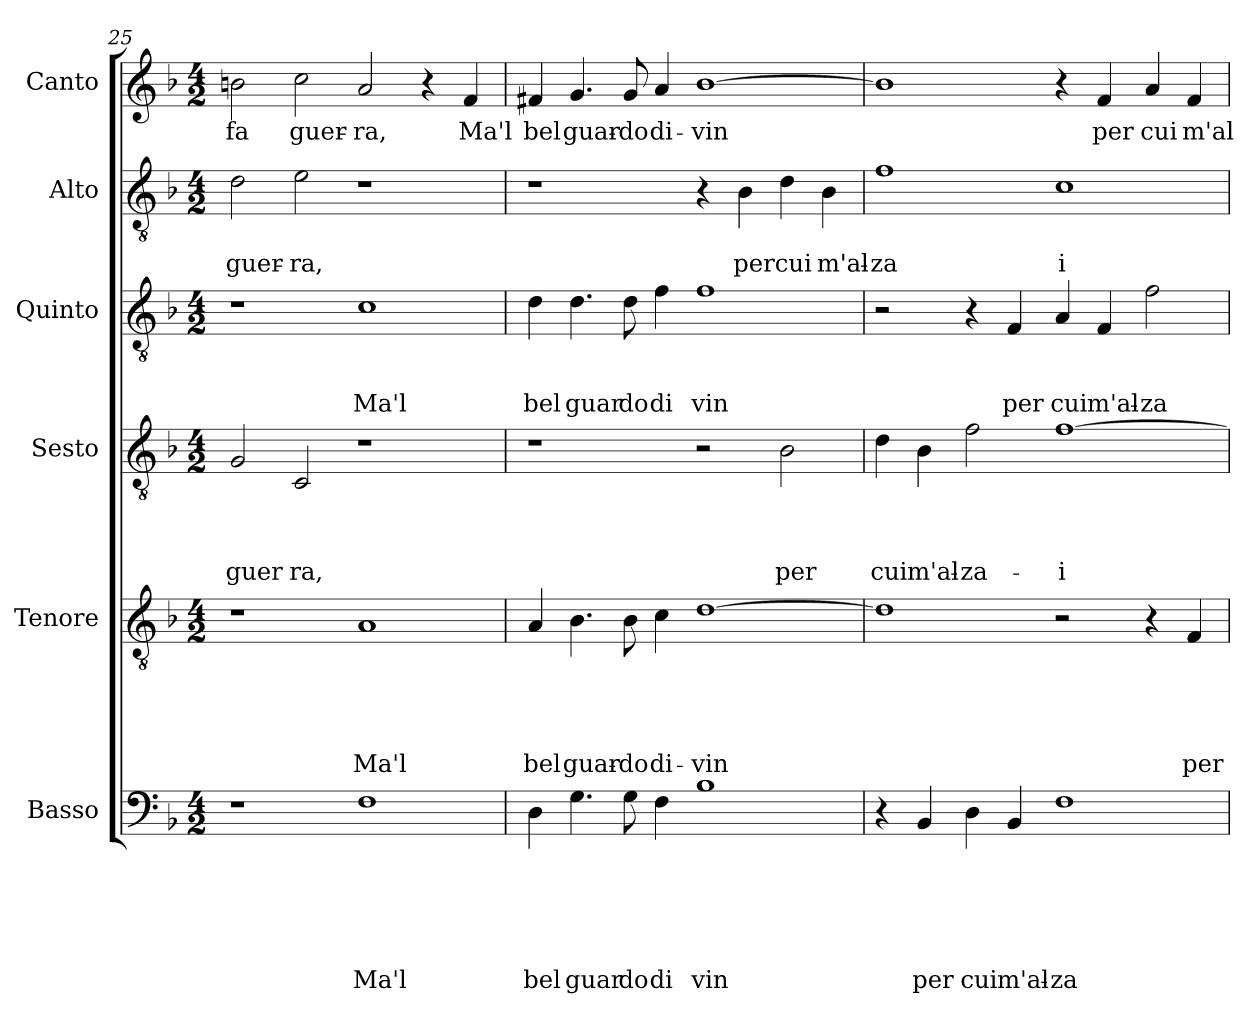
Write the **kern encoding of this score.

**kern	**text	**text	**text	**text	**text	**text	**kern	**text	**text	**text	**text	**text	**kern	**text	**text	**text	**text	**kern	**text	**text	**text	**kern	**text	**text	**kern	**text
*part6	*part6	*part6	*part6	*part6	*part6	*part6	*part5	*part5	*part5	*part5	*part5	*part5	*part4	*part4	*part4	*part4	*part4	*part3	*part3	*part3	*part3	*part2	*part2	*part2	*part1	*part1
*staff6	*staff6	*staff6	*staff6	*staff6	*staff6	*staff6	*staff5	*staff5	*staff5	*staff5	*staff5	*staff5	*staff4	*staff4	*staff4	*staff4	*staff4	*staff3	*staff3	*staff3	*staff3	*staff2	*staff2	*staff2	*staff1	*staff1
*I"Basso	*	*	*	*	*	*	*I"Tenore	*	*	*	*	*	*I"Sesto	*	*	*	*	*I"Quinto	*	*	*	*I"Alto	*	*	*I"Canto	*
*clefF4	*	*	*	*	*	*	*clefGv2	*	*	*	*	*	*clefGv2	*	*	*	*	*clefGv2	*	*	*	*clefGv2	*	*	*clefG2	*
*k[b-]	*	*	*	*	*	*	*k[b-]	*	*	*	*	*	*k[b-]	*	*	*	*	*k[b-]	*	*	*	*k[b-]	*	*	*k[b-]	*
*F:	*	*	*	*	*	*	*F:	*	*	*	*	*	*F:	*	*	*	*	*F:	*	*	*	*F:	*	*	*F:	*
*M4/2	*	*	*	*	*	*	*M4/2	*	*	*	*	*	*M4/2	*	*	*	*	*M4/2	*	*	*	*M4/2	*	*	*M4/2	*
=25	=25	=25	=25	=25	=25	=25	=25	=25	=25	=25	=25	=25	=25	=25	=25	=25	=25	=25	=25	=25	=25	=25	=25	=25	=25	=25
!	!	!	!	!	!	!	!	!	!	!	!	!	!	!	!	!	!LO:LY:b	!	!	!	!	!	!	!LO:LY:b	!	!LO:LY:b
1r	.	.	.	.	.	.	1r	.	.	.	.	.	2G/	.	.	.	guer	1r	.	.	.	2d\	.	guer-	2bn\	fa
!	!	!	!	!	!	!	!	!	!	!	!	!	!	!	!	!	!LO:LY:b	!	!	!	!	!	!	!LO:LY:b	!	!LO:LY:b
.	.	.	.	.	.	.	.	.	.	.	.	.	2C/	.	.	.	ra,	.	.	.	.	2e\	.	-ra,	2cc\	guer-
!	!	!	!	!	!	!LO:LY:b	!	!	!	!	!	!LO:LY:b	!	!	!	!	!	!	!	!	!LO:LY:b	!	!	!	!	!LO:LY:b
1F	.	.	.	.	.	Ma'l	1A	.	.	.	.	Ma'l	1r	.	.	.	.	1c	.	.	Ma'l	1r	.	.	2a/	-ra,
.	.	.	.	.	.	.	.	.	.	.	.	.	.	.	.	.	.	.	.	.	.	.	.	.	4r	.
!	!	!	!	!	!	!	!	!	!	!	!	!	!	!	!	!	!	!	!	!	!	!	!	!	!	!LO:LY:b
.	.	.	.	.	.	.	.	.	.	.	.	.	.	.	.	.	.	.	.	.	.	.	.	.	4f/	Ma'l
=26	=26	=26	=26	=26	=26	=26	=26	=26	=26	=26	=26	=26	=26	=26	=26	=26	=26	=26	=26	=26	=26	=26	=26	=26	=26	=26
!	!	!	!	!	!	!LO:LY:b	!	!	!	!	!	!LO:LY:b	!	!	!	!	!	!	!	!	!LO:LY:b	!	!	!	!	!LO:LY:b
4D\	.	.	.	.	.	bel	4A/	.	.	.	.	bel	1r	.	.	.	.	4d\	.	.	bel	1r	.	.	4f#X/	bel
!	!	!	!	!	!	!LO:LY:b	!	!	!	!	!	!LO:LY:b	!	!	!	!	!	!	!	!	!LO:LY:b	!	!	!	!	!LO:LY:b
4.G\	.	.	.	.	.	guar	4.B-\	.	.	.	.	guar-	.	.	.	.	.	4.d\	.	.	guar	.	.	.	4.g/	guar-
!	!	!	!	!	!	!LO:LY:b	!	!	!	!	!	!LO:LY:b	!	!	!	!	!	!	!	!	!LO:LY:b	!	!	!	!	!LO:LY:b
8G\	.	.	.	.	.	do	8B-\	.	.	.	.	-do	.	.	.	.	.	8d\	.	.	do	.	.	.	8g/	-do
!	!	!	!	!	!	!LO:LY:b	!	!	!	!	!	!LO:LY:b	!	!	!	!	!	!	!	!	!LO:LY:b	!	!	!	!	!LO:LY:b
4F\	.	.	.	.	.	di	4c\	.	.	.	.	di-	.	.	.	.	.	4f\	.	.	di	.	.	.	4a/	di-
!	!	!	!	!	!	!LO:LY:b	!	!	!	!	!	!LO:LY:b	!	!	!	!	!	!	!	!	!LO:LY:b	!	!	!	!	!LO:LY:b
1B-	.	.	.	.	.	vin	[<1d	.	.	.	.	-vin	2r	.	.	.	.	1f	.	.	vin	4r	.	.	[<1b-	-vin
!	!	!	!	!	!	!	!	!	!	!	!	!	!	!	!	!	!	!	!	!	!	!	!	!LO:LY:b	!	!
.	.	.	.	.	.	.	.	.	.	.	.	.	.	.	.	.	.	.	.	.	.	4B-\	.	percui	.	.
!	!	!	!	!	!	!	!	!	!	!	!	!	!	!	!	!	!LO:LY:b	!	!	!	!	!	!	!	!	!
.	.	.	.	.	.	.	.	.	.	.	.	.	2B-\	.	.	.	per	.	.	.	.	4d\	.	.	.	.
!	!	!	!	!	!	!	!	!	!	!	!	!	!	!	!	!	!	!	!	!	!	!	!	!LO:LY:b	!	!
.	.	.	.	.	.	.	.	.	.	.	.	.	.	.	.	.	.	.	.	.	.	4B-\	.	m'al-	.	.
!!LO:PB:g=z
=27	=27	=27	=27	=27	=27	=27	=27	=27	=27	=27	=27	=27	=27	=27	=27	=27	=27	=27	=27	=27	=27	=27	=27	=27	=27	=27
!	!	!	!	!	!	!	!	!	!	!	!	!	!	!	!	!	!LO:LY:b	!	!	!	!	!	!	!LO:LY:b	!	!
4r	.	.	.	.	.	.	1d]	.	.	.	.	.	4d\	.	.	.	cui	2r	.	.	.	1f	.	-za	1b-]	.
!	!	!	!	!	!	!LO:LY:b	!	!	!	!	!	!	!	!	!	!	!LO:LY:b	!	!	!	!	!	!	!	!	!
4BB-/	.	.	.	.	.	per	.	.	.	.	.	.	4B-\	.	.	.	m'al-	.	.	.	.	.	.	.	.	.
!	!	!	!	!	!	!LO:LY:b	!	!	!	!	!	!	!	!	!	!	!LO:LY:b	!	!	!	!	!	!	!	!	!
4D\	.	.	.	.	.	cui	.	.	.	.	.	.	2f\	.	.	.	-za-	4r	.	.	.	.	.	.	.	.
!	!	!	!	!	!	!LO:LY:b	!	!	!	!	!	!	!	!	!	!	!	!	!	!	!LO:LY:b	!	!	!	!	!
4BB-/	.	.	.	.	.	m'al-	.	.	.	.	.	.	.	.	.	.	.	4F/	.	.	per	.	.	.	.	.
!	!	!	!	!	!	!LO:LY:b	!	!	!	!	!	!	!	!	!	!	!LO:LY:b:rj	!	!	!	!LO:LY:b	!	!	!LO:LY:b	!	!
1F	.	.	.	.	.	-za-	2r	.	.	.	.	.	[>1f	.	.	.	-i	4A/	.	.	cui	1c	.	i	4r	.
!	!	!	!	!	!	!	!	!	!	!	!	!	!	!	!	!	!	!	!	!	!LO:LY:b	!	!	!	!	!LO:LY:b
.	.	.	.	.	.	.	.	.	.	.	.	.	.	.	.	.	.	4F/	.	.	m'al-	.	.	.	4f/	per
!	!	!	!	!	!	!	!	!	!	!	!	!	!	!	!	!	!	!	!	!	!LO:LY:b	!	!	!	!	!LO:LY:b
.	.	.	.	.	.	.	4r	.	.	.	.	.	.	.	.	.	.	2f\	.	.	-za-	.	.	.	4a/	cui
!	!	!	!	!	!	!	!	!	!	!	!	!LO:LY:b	!	!	!	!	!	!	!	!	!	!	!	!	!	!LO:LY:b
.	.	.	.	.	.	.	4F/	.	.	.	.	per	.	.	.	.	.	.	.	.	.	.	.	.	4f/	m'al-
=	=	=	=	=	=	=	=	=	=	=	=	=	=	=	=	=	=	=	=	=	=	=	=	=	=	=
*-	*-	*-	*-	*-	*-	*-	*-	*-	*-	*-	*-	*-	*-	*-	*-	*-	*-	*-	*-	*-	*-	*-	*-	*-	*-	*-
